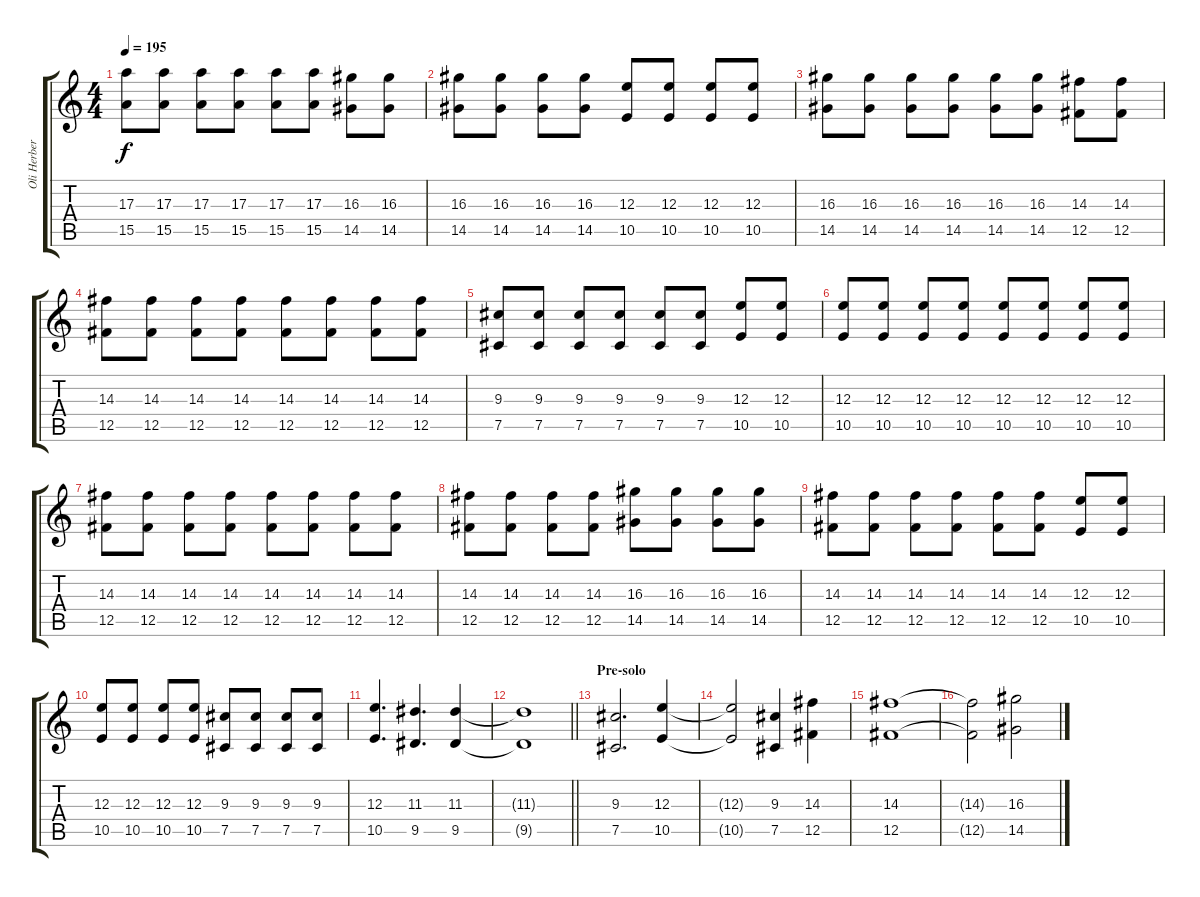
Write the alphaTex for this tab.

\track ("Oli Herbert" "Oli Herber") {instrument distortionguitar}
\staff {score tabs}
\tuning (Db4 Ab3 E3 B2 Gb2 Db2) {hide}
\ts (4 4)
\tempo 195
\clef g2
\ks c
(17.3 15.5).8{dy f} (17.3 15.5).8 (17.3 15.5).8 (17.3 15.5).8 (17.3 15.5).8 (17.3 15.5).8 (16.3 14.5).8 (16.3 14.5).8 |
(16.3 14.5).8 (16.3 14.5).8 (16.3 14.5).8 (16.3 14.5).8 (12.3 10.5).8 (12.3 10.5).8 (12.3 10.5).8 (12.3 10.5).8 |
(16.3 14.5).8 (16.3 14.5).8 (16.3 14.5).8 (16.3 14.5).8 (16.3 14.5).8 (16.3 14.5).8 (14.3 12.5).8 (14.3 12.5).8 |
(14.3 12.5).8 (14.3 12.5).8 (14.3 12.5).8 (14.3 12.5).8 (14.3 12.5).8 (14.3 12.5).8 (14.3 12.5).8 (14.3 12.5).8 |
(9.3 7.5).8 (9.3 7.5).8 (9.3 7.5).8 (9.3 7.5).8 (9.3 7.5).8 (9.3 7.5).8 (12.3 10.5).8 (12.3 10.5).8 |
(12.3 10.5).8 (12.3 10.5).8 (12.3 10.5).8 (12.3 10.5).8 (12.3 10.5).8 (12.3 10.5).8 (12.3 10.5).8 (12.3 10.5).8 |
(14.3 12.5).8 (14.3 12.5).8 (14.3 12.5).8 (14.3 12.5).8 (14.3 12.5).8 (14.3 12.5).8 (14.3 12.5).8 (14.3 12.5).8 |
(14.3 12.5).8 (14.3 12.5).8 (14.3 12.5).8 (14.3 12.5).8 (16.3 14.5).8 (16.3 14.5).8 (16.3 14.5).8 (16.3 14.5).8 |
(14.3 12.5).8 (14.3 12.5).8 (14.3 12.5).8 (14.3 12.5).8 (14.3 12.5).8 (14.3 12.5).8 (12.3 10.5).8 (12.3 10.5).8 |
(12.3 10.5).8 (12.3 10.5).8 (12.3 10.5).8 (12.3 10.5).8 (9.3 7.5).8 (9.3 7.5).8 (9.3 7.5).8 (9.3 7.5).8 |
(12.3 10.5).4{d} (11.3 9.5).4{d} (11.3 9.5).4 |
\barLineRight lightlight
(11.3{t} 9.5{t}).1 |
\section ("" "Pre-solo")
(9.3 7.5).2{d} (12.3 10.5).4 |
(12.3{t} 10.5{t}).2 (9.3 7.5).4 (14.3 12.5).4 |
(14.3 12.5).1 |
(14.3{t} 12.5{t}).2 (16.3 14.5).2
